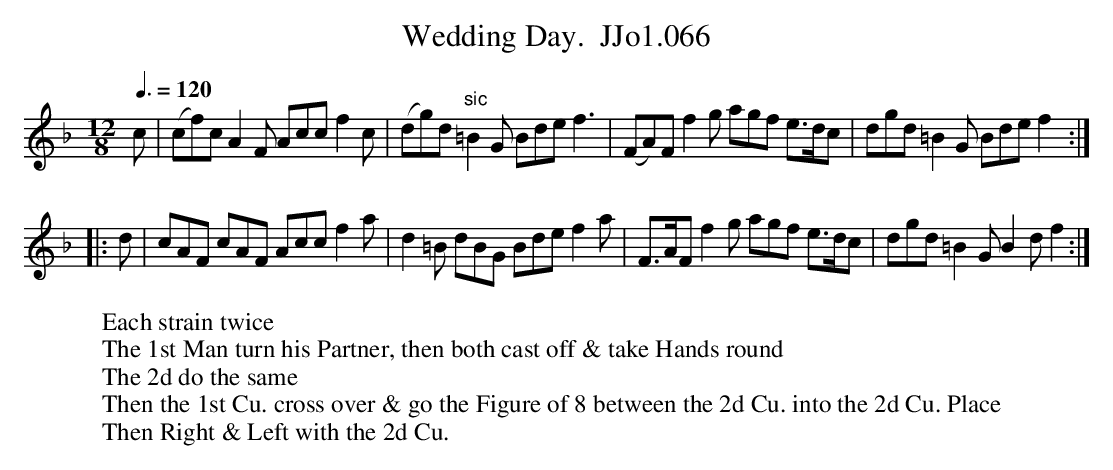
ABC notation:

X:1
T:Wedding Day.  JJo1.066
M:12/8
L:1/8
Q:3/8=120
K:F
c | (cf)c A2F Acc f2c | (dg)d "^sic"=B2G Bde f3 | (FA)F f2g agf e>dc | dgd =B2G Bde f2 :|
|: d |cAF cAF Acc f2a | d2=B dBG Bde f2a | F>AF f2g agf e>dc | dgd =B2G B2d f2 :|
W:Each strain twice
W:The 1st Man turn his Partner, then both cast off & take Hands round
W:The 2d do the same
W:Then the 1st Cu. cross over & go the Figure of 8 between the 2d Cu. into the 2d Cu. Place
W:Then Right & Left with the 2d Cu.
